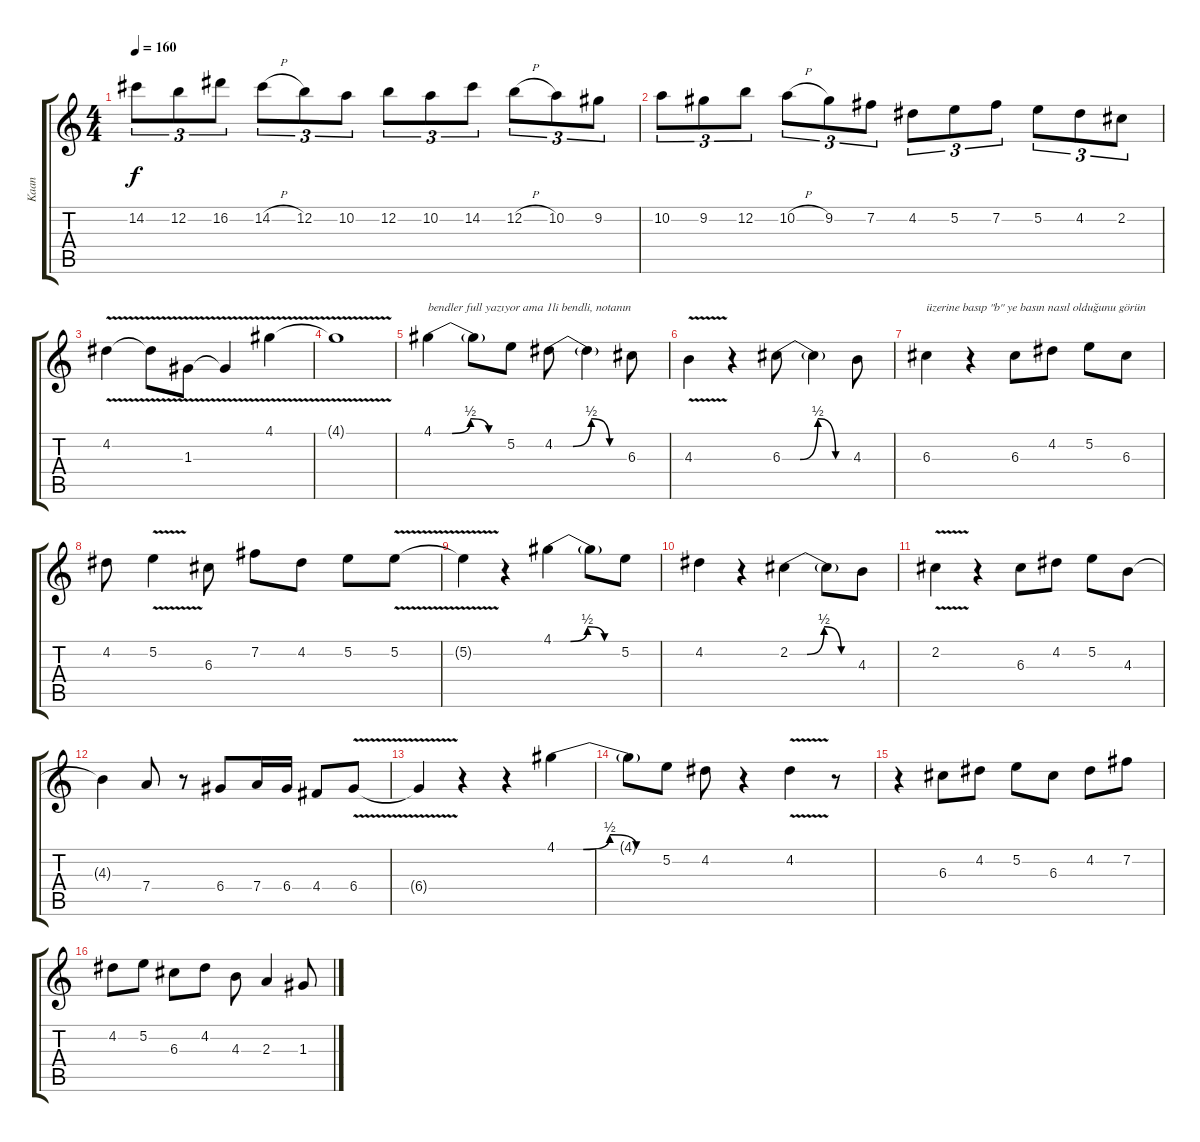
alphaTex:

\track ("Kaan" "Kaan") {instrument overdrivenguitar}
\staff {score tabs}
\tuning (E4 B3 G3 D3 A2 E2) {hide}
\ts (4 4)
\tempo 160
\clef g2
\ks c
14.2.8{tu (3 2) dy f} 12.2.8{tu (3 2)} 16.2.8{tu (3 2)} 14.2{h}.8{tu (3 2)} 12.2.8{tu (3 2)} 10.2.8{tu (3 2)} 12.2.8{tu (3 2)} 10.2.8{tu (3 2)} 14.2.8{tu (3 2)} 12.2{h}.8{tu (3 2)} 10.2.8{tu (3 2)} 9.2.8{tu (3 2)} |
10.2.8{tu (3 2)} 9.2.8{tu (3 2)} 12.2.8{tu (3 2)} 10.2{h}.8{tu (3 2)} 9.2.8{tu (3 2)} 7.2.8{tu (3 2)} 4.2.8{tu (3 2)} 5.2.8{tu (3 2)} 7.2.8{tu (3 2)} 5.2.8{tu (3 2)} 4.2.8{tu (3 2)} 2.2.8{tu (3 2)} |
4.2{v}.4 4.2{t}.8 1.3{v}.8 1.3{t}.4 4.1{v}.4 |
4.1{t}.1 |
4.1{be (custom 0 0 15 0 30 2 45 0 60 0)}.4{txt "bendler full yazıyor ama 1li bendli, notanın "} 4.1{t}.8 5.2.8 4.2{be (custom 0 0 15 0 30 2 45 0 60 0)}.8 4.2{t}.4 6.3.8 |
4.3{v}.4 r.4 6.3{be (custom 0 0 15 0 30 2 45 0 60 0)}.8 6.3{t}.4 4.3.8 |
6.3.4{txt "üzerine basıp \"b\" ye basın nasıl olduğunu görün"} r.4 6.3.8 4.2.8 5.2.8 6.3.8 |
4.2.8 5.2{v}.4 6.3.8 7.2.8 4.2.8 5.2.8 5.2{v}.8 |
5.2{t}.4 r.4 4.1{be (custom 0 0 15 0 30 2 45 0 60 0)}.4 4.1{t}.8 5.2.8 |
4.2.4 r.4 2.2{be (custom 0 0 15 0 30 2 45 0 60 0)}.4 2.2{t}.8 4.3.8 |
2.2{v}.4 r.4 6.3.8 4.2.8 5.2.8 4.3.8 |
4.3{t}.4 7.4.8 r.8 6.4.8 7.4.16 6.4.16 4.4.8 6.4{v}.8 |
6.4{t}.4 r.4 r.4 4.1{be (custom 0 0 15 0 30 2 45 0 60 0)}.4 |
4.1{t}.8 5.2.8 4.2.8 r.4 4.2{v}.4 r.8 |
r.4 6.3.8 4.2.8 5.2.8 6.3.8 4.2.8 7.2.8 |
4.2.8 5.2.8 6.3.8 4.2.8 4.3.8 2.3.4 1.3.8
